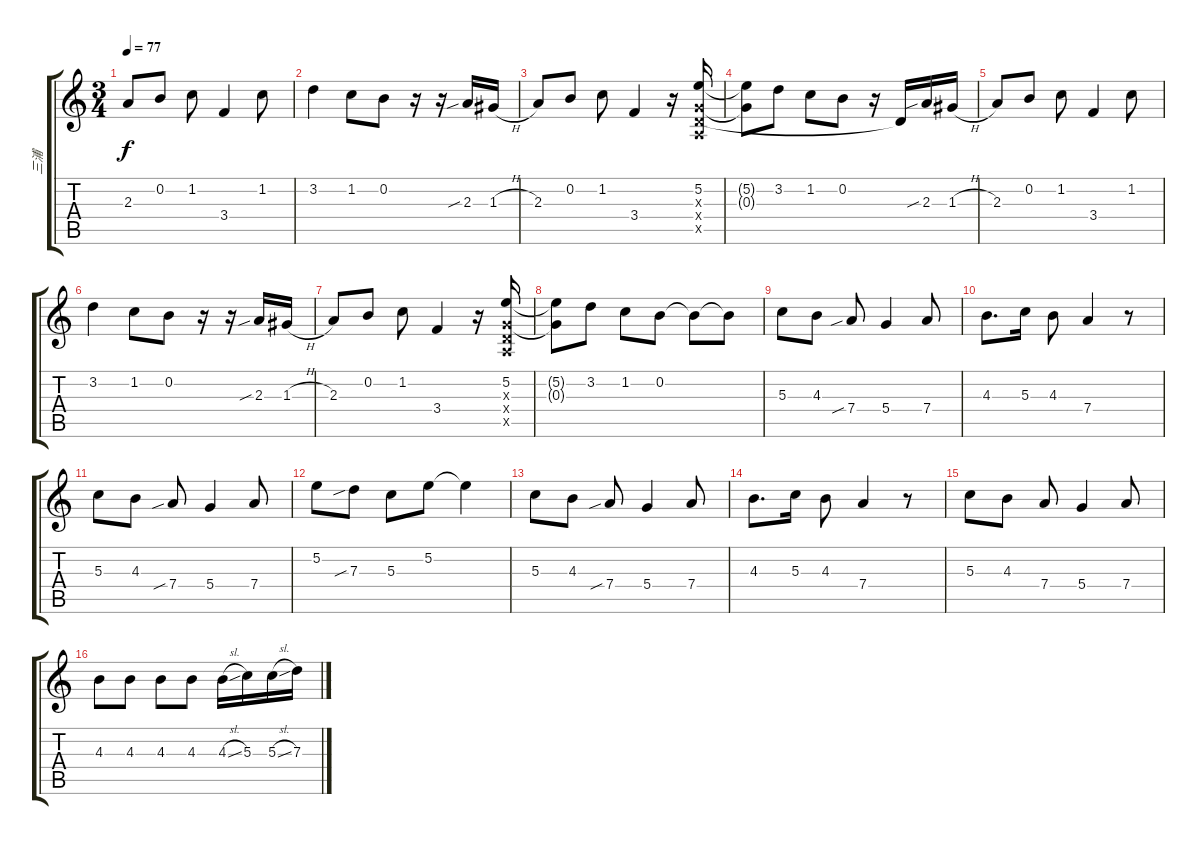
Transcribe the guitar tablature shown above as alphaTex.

\track ("三浦" "三浦") {instrument acousticguitarsteel}
\staff {score tabs}
\tuning (E4 B3 G3 D3 A2 E2) {hide}
\ts (3 4)
\tempo 77
\clef g2
\ks c
2.3.8{dy f} 0.2.8 1.2.8 3.4.4 1.2.8 |
3.2.4 1.2.8 0.2.8 r.16 r.16 2.3{sib}.16 1.3{h}.16 |
2.3.8 0.2.8 1.2.8 3.4.4 r.16 (5.2 0.3{x} 0.4{x} 0.5{x}).16 |
(5.2{t} 0.3{t}).8 3.2.8 1.2.8 0.2.8 r.16 0.4{t}.16 2.3{sib}.16 1.3{h}.16 |
2.3.8 0.2.8 1.2.8 3.4.4 1.2.8 |
3.2.4 1.2.8 0.2.8 r.16 r.16 2.3{sib}.16 1.3{h}.16 |
2.3.8 0.2.8 1.2.8 3.4.4 r.16 (5.2 0.3{x} 0.4{x} 0.5{x}).16 |
(5.2{t} 0.3{t}).8 3.2.8 1.2.8 0.2.8 0.2{t}.8 0.2{t}.8 |
5.3.8 4.3.8 7.4{sib}.8 5.4.4 7.4.8 |
4.3.8{d} 5.3.16 4.3.8 7.4.4 r.8 |
5.3.8 4.3.8 7.4{sib}.8 5.4.4 7.4.8 |
5.2.8 7.3{sib}.8 5.3.8 5.2.8 5.2{t}.4 |
5.3.8 4.3.8 7.4{sib}.8 5.4.4 7.4.8 |
4.3.8{d} 5.3.16 4.3.8 7.4.4 r.8 |
5.3.8 4.3.8 7.4.8 5.4.4 7.4.8 |
4.3.8 4.3.8 4.3.8 4.3.8 4.3{sl}.16 5.3.16 5.3{sl}.16 7.3.16
